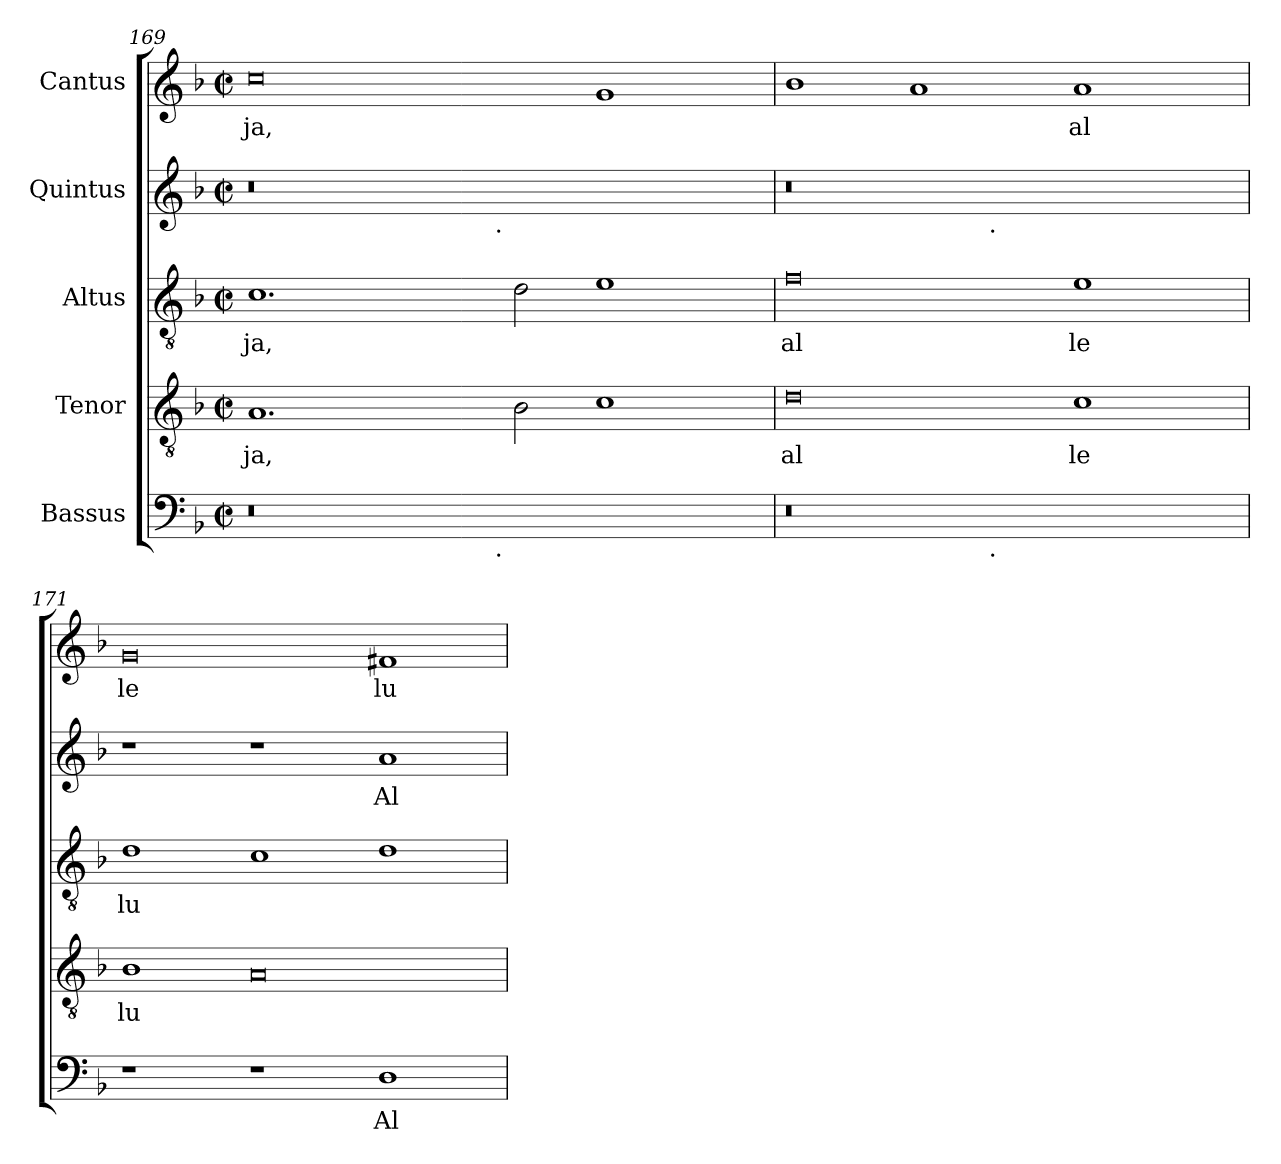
**kern	**text	**kern	**text	**kern	**text	**kern	**text	**kern	**text
*part5	*part5	*part4	*part4	*part3	*part3	*part2	*part2	*part1	*part1
*staff5	*staff5	*staff4	*staff4	*staff3	*staff3	*staff2	*staff2	*staff1	*staff1
*I"Bassus	*	*I"Tenor	*	*I"Altus	*	*I"Quintus	*	*I"Cantus	*
*clefF4	*	*clefGv2	*	*clefGv2	*	*clefG2	*	*clefG2	*
*k[b-]	*	*k[b-]	*	*k[b-]	*	*k[b-]	*	*k[b-]	*
*F:	*	*F:	*	*F:	*	*F:	*	*F:	*
*M2/2	*	*M2/2	*	*M2/2	*	*M2/2	*	*M2/2	*
*met(c|)	*	*met(c|)	*	*met(c|)	*	*met(c|)	*	*met(c|)	*
=169	=169	=169	=169	=169	=169	=169	=169	=169	=169
!	!	!	!LO:LY:b:cj	!	!LO:LY:b:cj	!	!	!	!LO:LY:b:cj
*^	*	*	*	*	*	*^	*	*	*
0.r	1ryy	.	1.A	ja,	1.c	ja,	0.r	1ryy	.	0cc	ja,
.	4ryy	.	.	.	.	.	.	4ryy	.	.	.
.	8ryy	.	.	.	.	.	.	8ryy	.	.	.
.	16ryy	.	.	.	.	.	.	16ryy	.	.	.
.	64ryy	.	.	.	.	.	.	64ryy	.	.	.
!	!	!	!	!	!	!	!	!LO:TX:b:t=.	!	!	!
!	!LO:TX:b:t=.	!	!	!	!	!	!	!	!	!	!
.	1ryy	.	.	.	.	.	.	1ryy	.	.	.
!	!	!	!	!LO:LY:b:cj	!	!LO:LY:b:cj	!	!	!	!	!
.	.	.	2B-\	.	2d\	.	.	.	.	.	.
!	!	!	!	!LO:LY:b:cj	!	!LO:LY:b:cj	!	!	!	!	!LO:LY:b:cj
.	.	.	1c	.	1e	.	.	.	.	1g	.
.	2ryy	.	.	.	.	.	.	2ryy	.	.	.
.	32.ryy	.	.	.	.	.	.	32.ryy	.	.	.
=170	=170	=170	=170	=170	=170	=170	=170	=170	=170	=170	=170
!	!	!	!	!LO:LY:b:cj	!	!LO:LY:b:cj	!	!	!	!	!LO:LY:b:cj
0.r	1ryy	.	0d	al	0f	al	0.r	1ryy	.	1b-	.
!	!	!	!	!	!	!	!	!	!	!	!LO:LY:b:cj
.	4...ryy	.	.	.	.	.	.	4...ryy	.	1a	.
!	!	!	!	!	!	!	!	!LO:TX:b:t=.	!	!	!
!	!LO:TX:b:t=.	!	!	!	!	!	!	!	!	!	!
.	1ryy	.	.	.	.	.	.	1ryy	.	.	.
!	!	!	!	!LO:LY:b:cj	!	!LO:LY:b:cj	!	!	!	!	!LO:LY:b:cj
.	.	.	1c	le	1e	le	.	.	.	1a	al
.	2ryy	.	.	.	.	.	.	2ryy	.	.	.
.	32ryy	.	.	.	.	.	.	32ryy	.	.	.
=171	=171	=171	=171	=171	=171	=171	=171	=171	=171	=171	=171
!	!	!	!	!LO:LY:b:cj	!	!LO:LY:b:cj	!	!	!	!	!LO:LY:b:cj
*v	*v	*	*	*	*	*	*v	*v	*	*	*
1r	.	1B-	lu	1d	lu	1r	.	0g	le
!	!	!	!LO:LY:b:cj	!	!LO:LY:b:cj	!	!	!	!
1r	.	0A	.	1c	.	1r	.	.	.
!	!LO:LY:b:cj	!	!	!	!LO:LY:b:cj	!	!LO:LY:b:cj	!	!LO:LY:b:cj
1D	Al-	.	.	1d	.	1a	Al	1f#	lu
=	=	=	=	=	=	=	=	=	=
*-	*-	*-	*-	*-	*-	*-	*-	*-	*-
